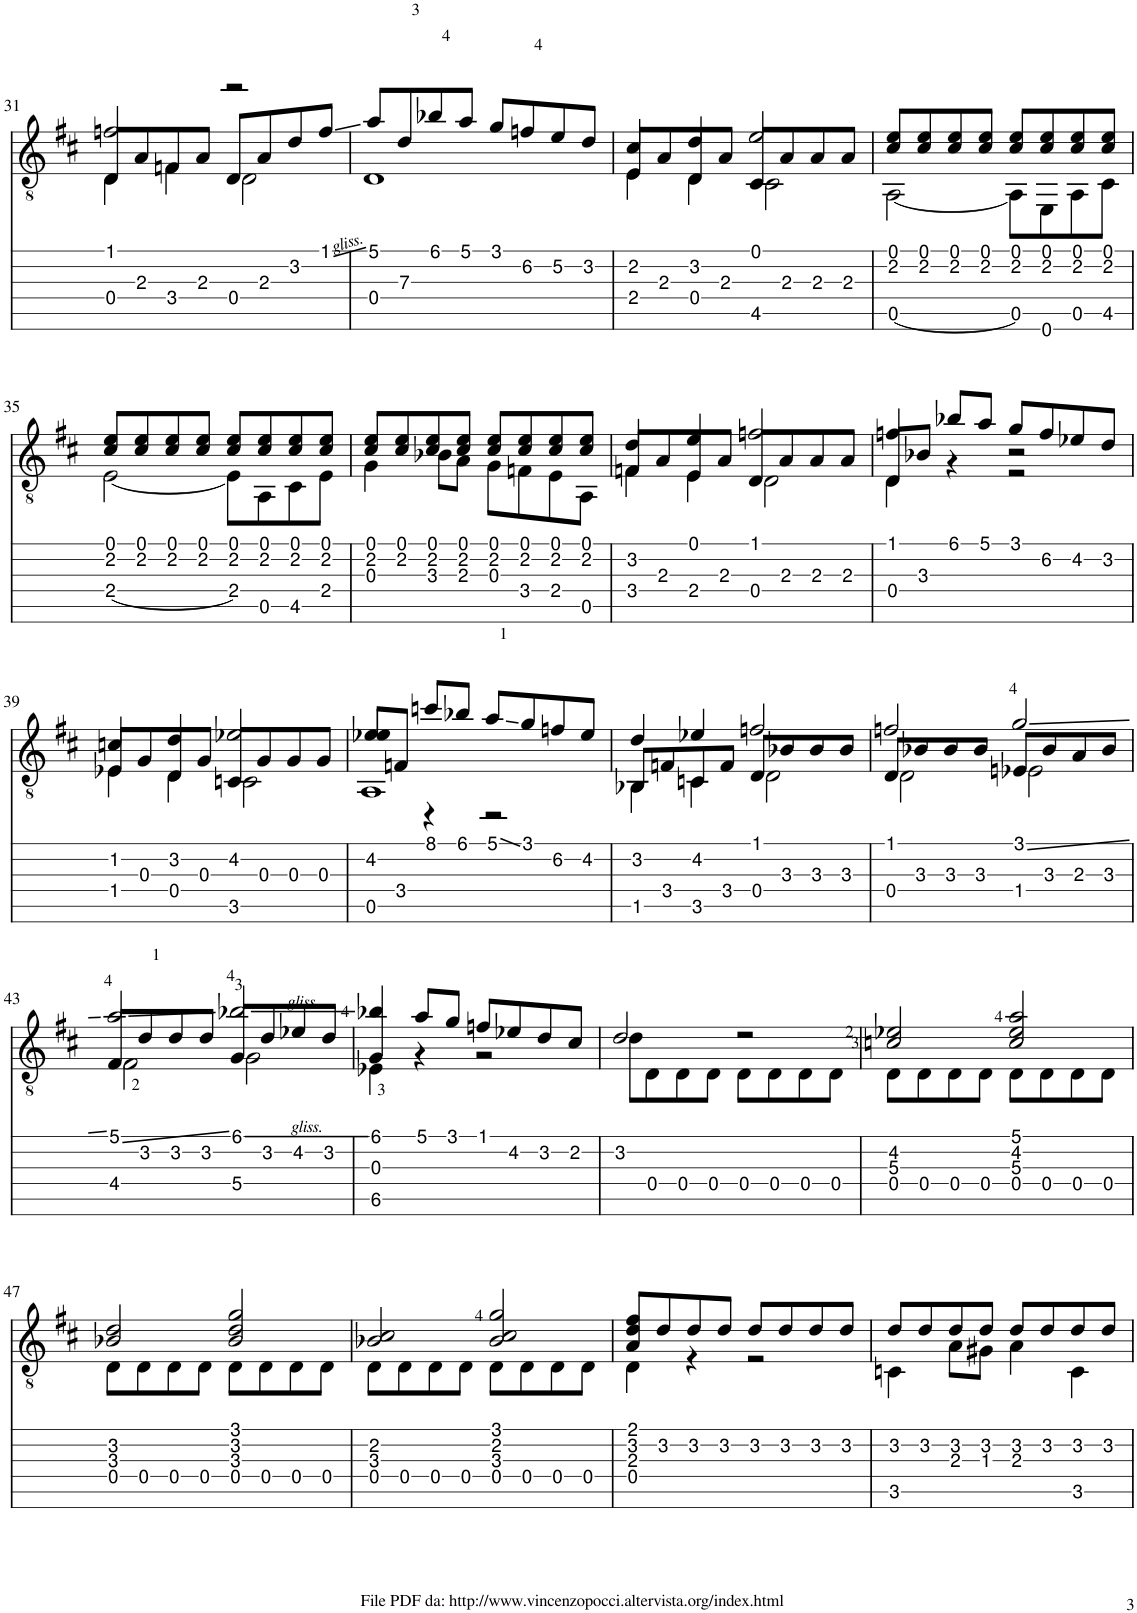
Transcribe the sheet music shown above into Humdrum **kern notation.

**kern	**kern
*part1	*part1
*staff2	*staff1
*I"Guitar	*
*I'Guit.	*
!!LO:PB:g=z
*	*clefGv2
*k[f#c#]	*k[f#c#]
*M4/4	*M4/4
=31	=31
*^	*^
*	*^	*	*^
2f	4D	8DL	2fn/	4D\	8D/L
.	.	8AJ	.	.	8A/
.	4F	8FL	.	4Fn\	8F/
.	.	8AJ	.	.	8A/J
2r	2D	8DL	2r	2D\	8D/L
.	.	8AJ	.	.	8A/
.	.	8dL	.	.	8d/
.	.	8fJ	.	.	8f/J
*	*v	*v	*	*	*
*	*	*	*v	*v
=32	=32	=32	=32
8aL	1D	8a/L	1D
8dJ	.	8d/	.
8b-L	.	8b-X/	.
8aJ	.	8a/J	.
8gL	.	8g/L	.
8fJ	.	8fn/	.
8eL	.	8e/	.
8dJ	.	8d/J	.
=33	=33	=33	=33
*	*^	*	*^
4c#	4E	8EL	4c#/	4E\	8E/L
.	.	8AJ	.	.	8A/
4d	4D	8DL	4d/	4D\	8D/
.	.	8AJ	.	.	8A/J
2e	2C#	8C#L	2e/	2C#\	8C#/L
.	.	8AJ	.	.	8A/
.	.	8AL	.	.	8A/
.	.	8AJ	.	.	8A/J
*	*v	*v	*	*	*
*	*	*	*v	*v
=34	=34	=34	=34
8c#\ 8e\L	[2AA	8c#/ 8e/L	[2AA\
8c#\ 8e\J	.	8c#/ 8e/	.
8c#\ 8e\L	.	8c#/ 8e/	.
8c#\ 8e\J	.	8c#/ 8e/J	.
8c#\ 8e\L	8AAL]	8c#/ 8e/L	8AA\L]
8c#\ 8e\J	8EEJ	8c#/ 8e/	8EE\
8c#\ 8e\L	8AAL	8c#/ 8e/	8AA\
8c#\ 8e\J	8C#J	8c#/ 8e/J	8C#\J
!!LO:LB:g=z	!!
=35	=35	=35	=35
8c#\ 8e\L	[2E	8c#/ 8e/L	[2E\
8c#\ 8e\J	.	8c#/ 8e/	.
8c#\ 8e\L	.	8c#/ 8e/	.
8c#\ 8e\J	.	8c#/ 8e/J	.
8c#\ 8e\L	8EL]	8c#/ 8e/L	8E\L]
8c#\ 8e\J	8AAJ	8c#/ 8e/	8AA\
8c#\ 8e\L	8C#L	8c#/ 8e/	8C#\
8c#\ 8e\J	8EJ	8c#/ 8e/J	8E\J
=36	=36	=36	=36
8c#\ 8e\L	4G	8c#/ 8e/L	4G\
8c#\ 8e\J	.	8c#/ 8e/	.
8c#\ 8e\L	8B-L	8c#/ 8e/	8B-X\L
8c#\ 8e\J	8AJ	8c#/ 8e/J	8A\J
8c#\ 8e\L	8GL	8c#/ 8e/L	8G\L
8c#\ 8e\J	8FJ	8c#/ 8e/	8Fn\
8c#\ 8e\L	8EL	8c#/ 8e/	8E\
8c#\ 8e\J	8AAJ	8c#/ 8e/J	8AA\J
=37	=37	=37	=37
*	*^	*	*^
4d	4F	8FL	4d/	4Fn\	8F/L
.	.	8AJ	.	.	8A/
4e	4E	8EL	4e/	4E\	8E/
.	.	8AJ	.	.	8A/J
2f	2D	8DL	2fn/	2D\	8D/L
.	.	8AJ	.	.	8A/
.	.	8AL	.	.	8A/
.	.	8AJ	.	.	8A/J
=38	=38	=38	=38	=38	=38
4f	4D	8DL	4fn/	4D\	8D/L
.	.	8B-J	.	.	8B-X/J
8b-L	4r	4ryy	8b-X/L	4r	4ryy
8aJ	.	.	8a/J	.	.
8gL	2r	2r	8g/L	2r	2r
8fJ	.	.	8f/	.	.
8e-L	.	.	8e-X/	.	.
8dJ	.	.	8d/J	.	.
!!LO:LB:g=z	!!	!!
=39	=39	=39	=39	=39	=39
4c	4E-	8E-L	4cn/	4E-X\	8E-/L
.	.	8GJ	.	.	8G/
4d	4D	8DL	4d/	4D\	8D/
.	.	8GJ	.	.	8G/J
2e-	2C	8CL	2e-X/	2Cn\	8C/L
.	.	8GJ	.	.	8G/
.	.	8GL	.	.	8G/
.	.	8GJ	.	.	8G/J
=40	=40	=40	=40	=40	=40
4e-	1AA	8e-L	4e-X/	1AA	8e-/L
.	.	8FJ	.	.	8Fn/J
8ccL	.	4r	8ccn/L	.	4r
8b-J	.	.	8b-X/J	.	.
8aL	.	2r	8a/L	.	2r
8gJ	.	.	8g/	.	.
8fL	.	.	8fn/	.	.
8e-J	.	.	8e-/J	.	.
=41	=41	=41	=41	=41	=41
4d	4BB-	8BB-L	4d/	4BB-X\	8BB-/L
.	.	8FJ	.	.	8Fn/
4e-	4C	8CL	4e-X/	4Cn\	8C/
.	.	8FJ	.	.	8F/J
2f	2D	8DL	2fn/	2D\	8D/L
.	.	8B-J	.	.	8B-X/
.	.	8B-L	.	.	8B-/
.	.	8B-J	.	.	8B-/J
=42	=42	=42	=42	=42	=42
2f	2D	8DL	2fn/	2D\	8D/L
.	.	8B-J	.	.	8B-X/
.	.	8B-L	.	.	8B-/
.	.	8B-J	.	.	8B-/J
2g	2E-	8EL	2g/	2E-X\	8En/L
.	.	8B-J	.	.	8B-/
.	.	8AL	.	.	8A/
.	.	8B-J	.	.	8B-/J
!!LO:LB:g=z	!!	!!
=43	=43	=43	=43	=43	=43
2a	2F#	8F#L	2a/	2F#\	8F#/L
.	.	8dJ	.	.	8d/
.	.	8dL	.	.	8d/
.	.	8dJ	.	.	8d/J
2b-	2G	8GL	2b-X/	2G\	8G/L
.	.	8dJ	.	.	8d/
.	.	8e-L	.	.	8e-X/
.	.	8dJ	.	.	8d/J
*	*v	*v	*	*	*
*	*	*	*v	*v
=44	=44	=44	=44
4G 4b-	4E-	4G/ 4b-X/	4E-X\
8aL	4r	8a/L	4r
8gJ	.	8g/J	.
8fL	2r	8fn/L	2r
8e-J	.	8e-X/	.
8dL	.	8d/	.
8c#J	.	8c#/J	.
=45	=45	=45	=45
2d	8dL	2d/	8d\L
.	8DJ	.	8D\
.	8DL	.	8D\
.	8DJ	.	8D\J
2r	8DL	2r	8D\L
.	8DJ	.	8D\
.	8DL	.	8D\
.	8DJ	.	8D\J
=46	=46	=46	=46
2c 2e-	8DL	2cn/ 2e-X/	8D\L
.	8DJ	.	8D\
.	8DL	.	8D\
.	8DJ	.	8D\J
2c 2e- 2a	8DL	2c/ 2e-/ 2a/	8D\L
.	8DJ	.	8D\
.	8DL	.	8D\
.	8DJ	.	8D\J
!!LO:LB:g=z	!!
=47	=47	=47	=47
2B- 2d	8DL	2B-X/ 2d/	8D\L
.	8DJ	.	8D\
.	8DL	.	8D\
.	8DJ	.	8D\J
2B- 2d 2g	8DL	2B-/ 2d/ 2g/	8D\L
.	8DJ	.	8D\
.	8DL	.	8D\
.	8DJ	.	8D\J
=48	=48	=48	=48
2B- 2c#	8DL	2B-X/ 2c#/	8D\L
.	8DJ	.	8D\
.	8DL	.	8D\
.	8DJ	.	8D\J
2B- 2c# 2g	8DL	2B-/ 2c#/ 2g/	8D\L
.	8DJ	.	8D\
.	8DL	.	8D\
.	8DJ	.	8D\J
=49	=49	=49	=49
8A\ 8d\ 8f#\L	4D	8A/ 8d/ 8f#/L	4D\
8dJ	.	8d/	.
8dL	4r	8d/	4r
8dJ	.	8d/J	.
8dL	2r	8d/L	2r
8dJ	.	8d/	.
8dL	.	8d/	.
8dJ	.	8d/J	.
=50	=50	=50	=50
8dL	4C	8d/L	4Cn\
8dJ	.	8d/	.
8dL	8AL	8d/	8A\L
8dJ	8G#J	8d/J	8G#X\J
8dL	4A	8d/L	4A\
8dJ	.	8d/	.
8dL	4C	8d/	4C\
8dJ	.	8d/J	.
*v	*v	*	*
*	*v	*v
=	=
*-	*-
